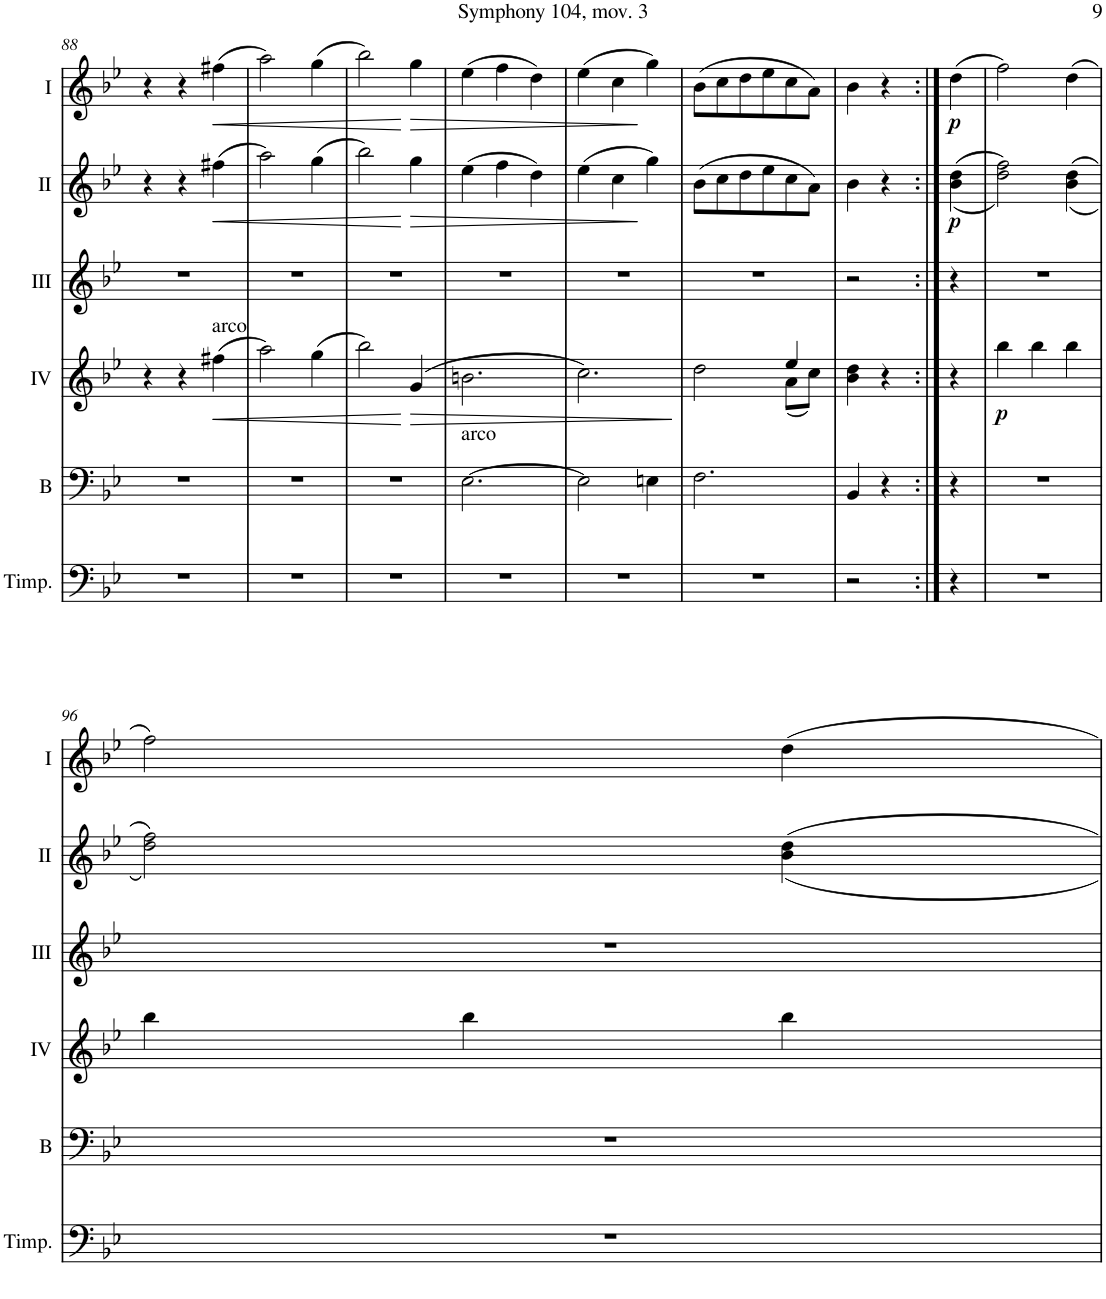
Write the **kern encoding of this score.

**kern	**kern	**kern	**dynam	**kern	**kern	**dynam	**kern	**dynam
*part6	*part5	*part4	*part4	*part3	*part2	*part2	*part1	*part1
*staff6	*staff5	*staff4	*staff4	*staff3	*staff2	*staff2	*staff1	*staff1
*I"Timpani	*I"Bass	*I"Acc. 4	*	*I"Acc. 3	*I"Acc. 2	*	*I"Acc. 1	*
*I'Timp.	*I'B	*	*	*	*	*	*	*
!!LO:PB:g=z
*clefF4	*clefF4	*clefG2	*	*clefG2	*clefG2	*	*clefG2	*
*	*Trd7c12	*Trd7c12	*	*Trd7c12	*	*	*	*
*k[b-e-]	*k[b-e-]	*k[b-e-]	*	*k[b-e-]	*k[b-e-]	*	*k[b-e-]	*
*M3/4	*M3/4	*M3/4	*	*M3/4	*M3/4	*	*M3/4	*
=88	=88	=88	=88	=88	=88	=88	=88	=88
2.r	2.r	4r	.	2.r	4r	.	4r	.
.	.	4r	.	.	4r	.	4r	.
!	!	!LO:TX:a:t=arco	!	!	!	!	!	!
!	!	!	!LO:HP:b	!	!	!LO:HP:b	!	!LO:HP:b
.	.	(4ff#X\	<	.	(4ff#X\	<	(4ff#X\	<
=89	=89	=89	=89	=89	=89	=89	=89	=89
2.r	2.r	2aa\)	.	2.r	2aa\)	.	2aa\)	.
.	.	(4gg\	.	.	(4gg\	.	(4gg\	.
=90	=90	=90	=90	=90	=90	=90	=90	=90
2.r	2.r	2bb-\)	.	2.r	2bb-\)	.	2bb-\)	.
!	!	!	!LO:HP:n=1:b	!	!	!LO:HP:n=1:b	!	!LO:HP:n=1:b
.	.	(4g/	[ >	.	4gg\	[ >	4gg\	[ >
=91	=91	=91	=91	=91	=91	=91	=91	=91
!	!LO:TX:a:t=arco	!	!	!	!	!	!	!
2.r	[2.E-\	2.bn\	.	2.r	(4ee-\	.	(4ee-\	.
.	.	.	.	.	4ff\	.	4ff\	.
.	.	.	.	.	4dd\)	.	4dd\)	.
=92	=92	=92	=92	=92	=92	=92	=92	=92
2.r	2E-\]	2.cc\)	.	2.r	(4ee-\	.	(4ee-\	.
.	.	.	.	.	4cc\	.	4cc\	.
.	4En\	.	.	.	4gg\)	]	4gg\)	]
.	.	.	]	.	.	.	.	.
=93	=93	=93	=93	=93	=93	=93	=93	=93
*	*	*^	*	*	*	*	*	*
2.r	2.F\	2dd\	2ryy	.	2.r	(8b-\L	.	(8b-\L	.
.	.	.	.	.	.	8cc\	.	8cc\	.
.	.	.	.	.	.	8dd\	.	8dd\	.
.	.	.	.	.	.	8ee-\	.	8ee-\	.
.	.	4ee-/	(8a\L	.	.	8cc\	.	8cc\	.
.	.	.	8cc\J)	.	.	8a\J)	.	8a\J)	.
*	*	*v	*v	*	*	*	*	*	*
=94	=94	=94	=94	=94	=94	=94	=94	=94
2r	4BB-/	4b-\ 4dd\	.	2r	4b-\	.	4b-\	.
.	4r	4r	.	.	4r	.	4r	.
=94X4:|!	=94X4:|!	=94X4:|!	=94X4:|!	=94X4:|!	=94X4:|!	=94X4:|!	=94X4:|!	=94X4:|!
!	!	!	!	!	!	!LO:DY:b	!	!LO:DY:b
4r	4r	4r	.	4r	((<4b-\ 4dd\	p	(4dd\	p
=95	=95	=95	=95	=95	=95	=95	=95	=95
!	!	!	!LO:DY:b	!	!	!	!	!
2.r	2.r	4bb-\	p	2.r	2dd\ 2ff\))	.	2ff\)	.
.	.	4bb-\	.	.	.	.	.	.
.	.	4bb-\	.	.	((<4b-\ 4dd\	.	(4dd\	.
!!LO:LB:g=z
=96	=96	=96	=96	=96	=96	=96	=96	=96
2.r	2.r	4bb-\	.	2.r	2dd\ 2ff\))	.	2ff\)	.
.	.	4bb-\	.	.	.	.	.	.
.	.	4bb-\	.	.	4b-\ 4dd\	.	4dd\	.
=	=	=	=	=	=	=	=	=
*-	*-	*-	*-	*-	*-	*-	*-	*-
